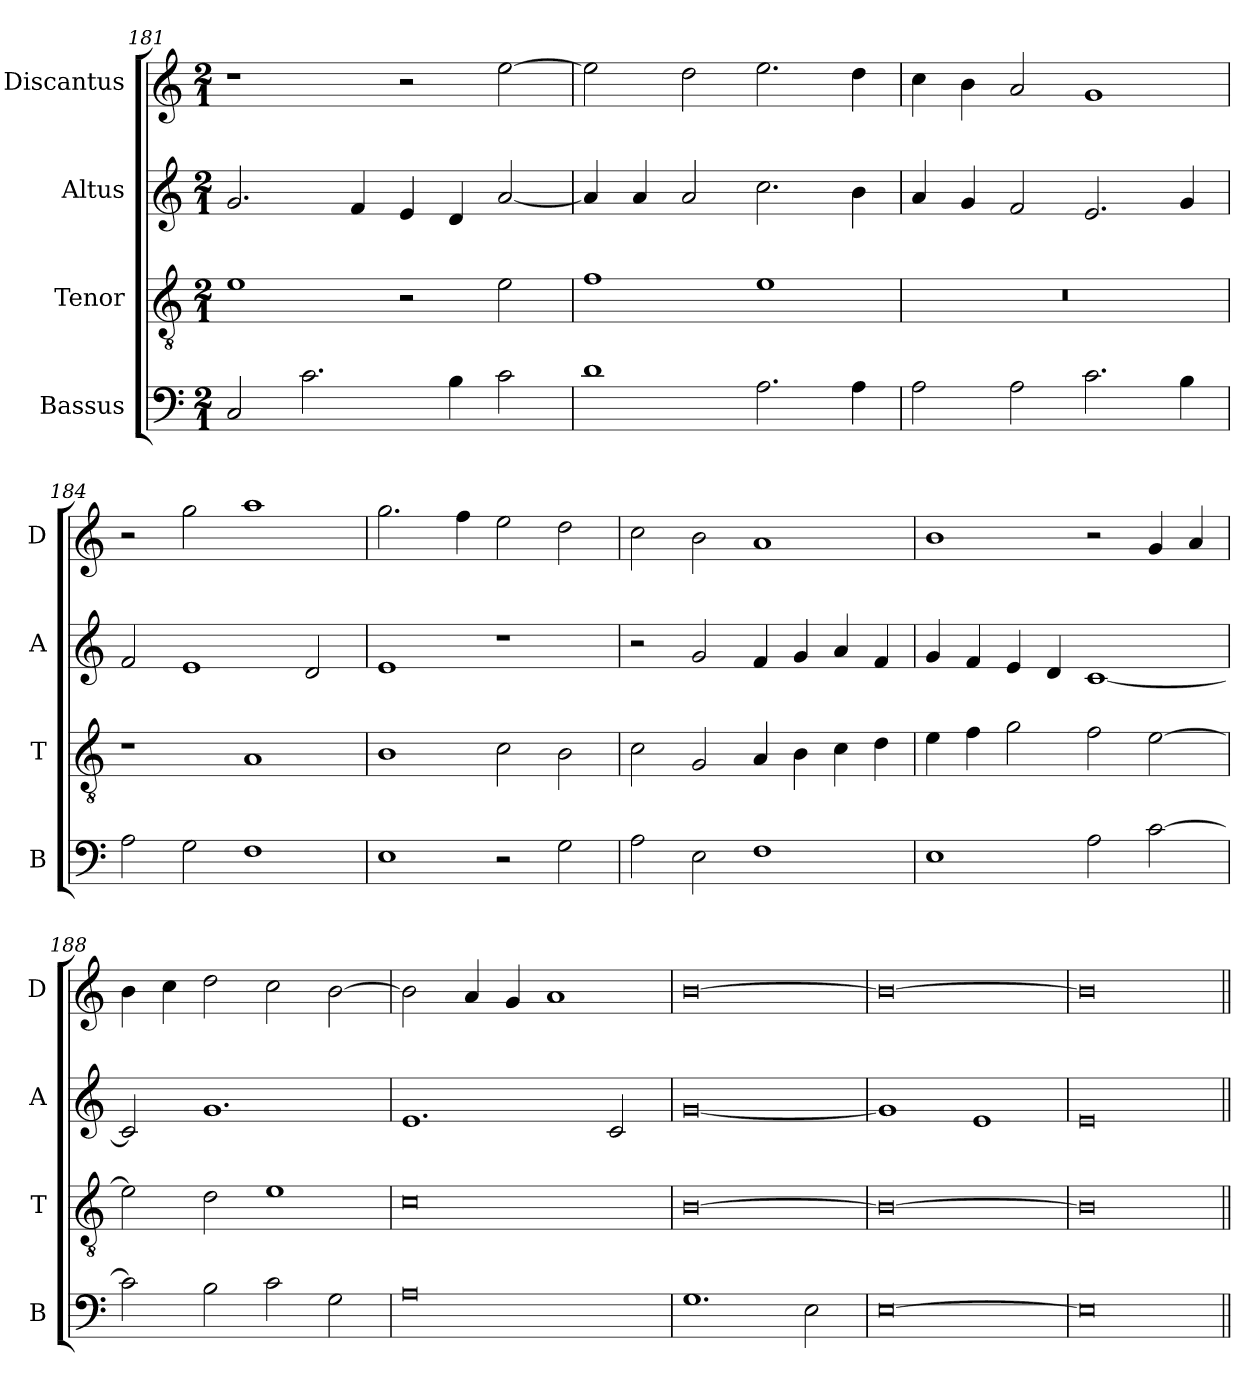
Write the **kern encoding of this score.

**kern	**kern	**kern	**kern
*part4	*part3	*part2	*part1
*staff4	*staff3	*staff2	*staff1
*I"Bassus	*I"Tenor	*I"Altus	*I"Discantus
*I'B	*I'T	*I'A	*I'D
*clefF4	*clefGv2	*clefG2	*clefG2
*k[]	*k[]	*k[]	*k[]
*M2/1	*M2/1	*M2/1	*M2/1
=181	=181	=181	=181
2C/	1e	2.g/	1r
2.c\	.	.	.
.	.	4f/	.
.	2r	4e/	2r
4B\	.	4d/	.
2c\	2e\	[2a/	[2ee\
=182	=182	=182	=182
1d	1f	4a/]	2ee\]
.	.	4a/	.
.	.	2a/	2dd\
2.A\	1e	2.cc\	2.ee\
4A\	.	4b\	4dd\
=183	=183	=183	=183
2A\	0r	4a/	4cc\
.	.	4g/	4b\
2A\	.	2f/	2a/
2.c\	.	2.e/	1g
4B\	.	4g/	.
=184	=184	=184	=184
2A\	1r	2f/	2r
2G\	.	1e	2gg\
1F	1A	.	1aa
.	.	2d/	.
=185	=185	=185	=185
1E	1B	1e	2.gg\
.	.	.	4ff\
2r	2c\	1r	2ee\
2G\	2B\	.	2dd\
=186	=186	=186	=186
2A\	2c\	2r	2cc\
2E\	2G/	2g/	2b\
1F	4A/	4f/	1a
.	4B\	4g/	.
.	4c\	4a/	.
.	4d\	4f/	.
=187	=187	=187	=187
1E	4e\	4g/	1b
.	4f\	4f/	.
.	2g\	4e/	.
.	.	4d/	.
2A\	2f\	[1c	2r
[2c\	[2e\	.	4g/
.	.	.	4a/
=188	=188	=188	=188
2c\]	2e\]	2c/]	4b\
.	.	.	4cc\
2B\	2d\	1.g	2dd\
2c\	1e	.	2cc\
2G\	.	.	[2b\
=189	=189	=189	=189
0A	0c	1.e	2b\]
.	.	.	4a/
.	.	.	4g/
.	.	.	1a
.	.	2c/	.
=190	=190	=190	=190
1.G	[0B	[0g	[0b
2E\	.	.	.
=191	=191	=191	=191
[0E	0B_	1g]	0b_
.	.	1e	.
=192	=192	=192	=192
0E]	0B]	0e	0b]
=||	=||	=||	=||
*-	*-	*-	*-
